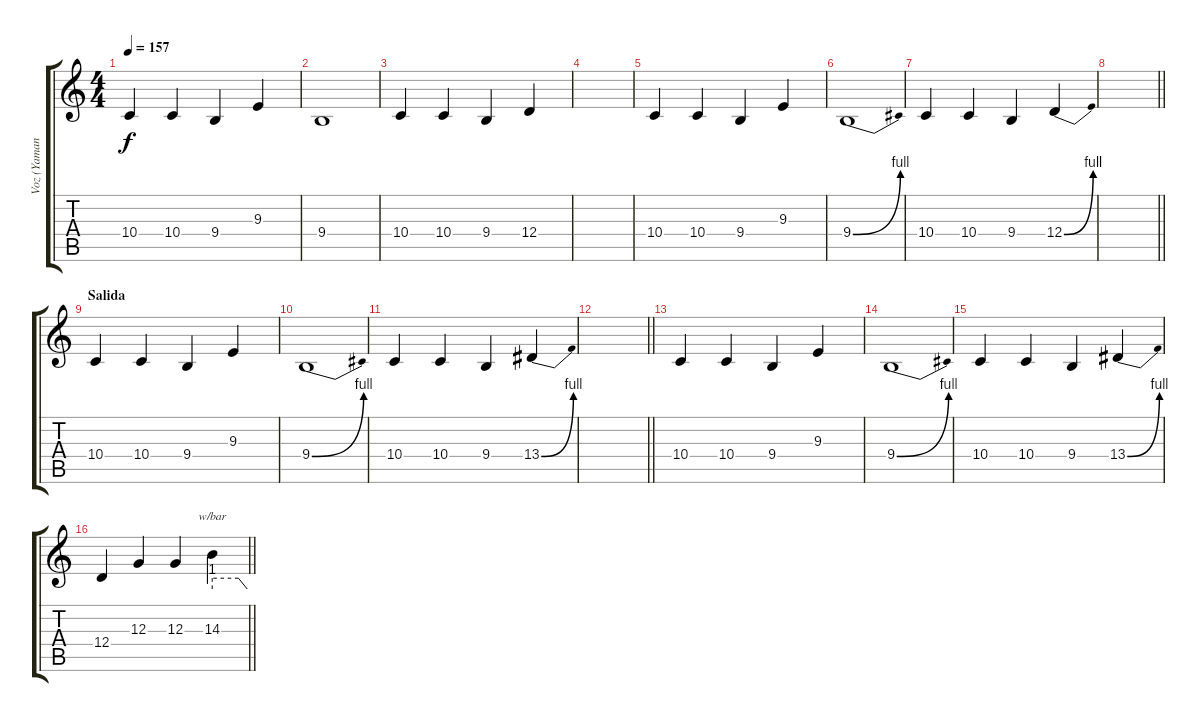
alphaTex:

\track ("Voz (Yamanaka)" "Voz (Yaman") {instrument electricgrandpiano}
\staff {score tabs}
\tuning (E4 B3 G3 D3 A2 E2) {hide}
\ts (4 4)
\tempo 157
\clef g2
\ks c
10.4.4{dy f} 10.4.4 9.4.4 9.3.4 |
9.4.1 |
10.4.4 10.4.4 9.4.4 12.4.4 |
|
10.4.4 10.4.4 9.4.4 9.3.4 |
9.4{be (bend 0 0 60 4)}.1 |
10.4.4 10.4.4 9.4.4 12.4{be (bend 0 0 60 4)}.4 |
\barLineRight lightlight
|
\section ("" "Salida")
10.4.4{instrument harpsichord} 10.4.4 9.4.4 9.3.4 |
9.4{be (bend 0 0 60 4)}.1 |
10.4.4 10.4.4 9.4.4 13.4{be (bend 0 0 60 4)}.4 |
\barLineRight lightlight
|
10.4.4 10.4.4 9.4.4 9.3.4 |
9.4{be (bend 0 0 60 4)}.1 |
10.4.4 10.4.4 9.4.4 13.4{be (bend 0 0 60 4)}.4 |
\barLineRight lightlight
12.4.4 12.3.4 12.3.4 14.3.4{tbe (custom default 0 4 45 4 60 0)}
